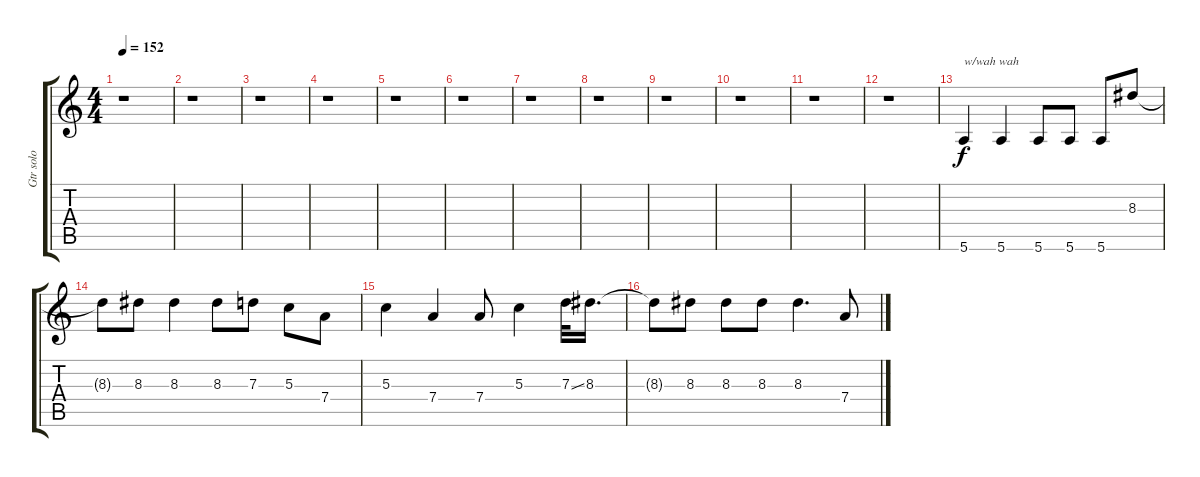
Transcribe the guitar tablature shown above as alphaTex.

\track ("Gtr solo" "Gtr solo") {instrument distortionguitar}
\staff {score tabs}
\tuning (E4 B3 G3 D3 A2 E2) {hide}
\ts (4 4)
\tempo 152
\clef g2
\ks c
r.1{dy f} |
r.1 |
r.1 |
r.1 |
r.1 |
r.1 |
r.1 |
r.1 |
r.1 |
r.1 |
r.1 |
r.1 |
5.6.4{txt "w/wah wah"} 5.6.4 5.6.8 5.6.8 5.6.8 8.3.8 |
8.3{t}.8 8.3.8 8.3.4 8.3.8 7.3.8 5.3.8 7.4.8 |
5.3.4 7.4.4 7.4.8 5.3.4 7.3{ss}.32 8.3.16{d} |
8.3{t}.8 8.3.8 8.3.8 8.3.8 8.3.4{d} 7.4.8
